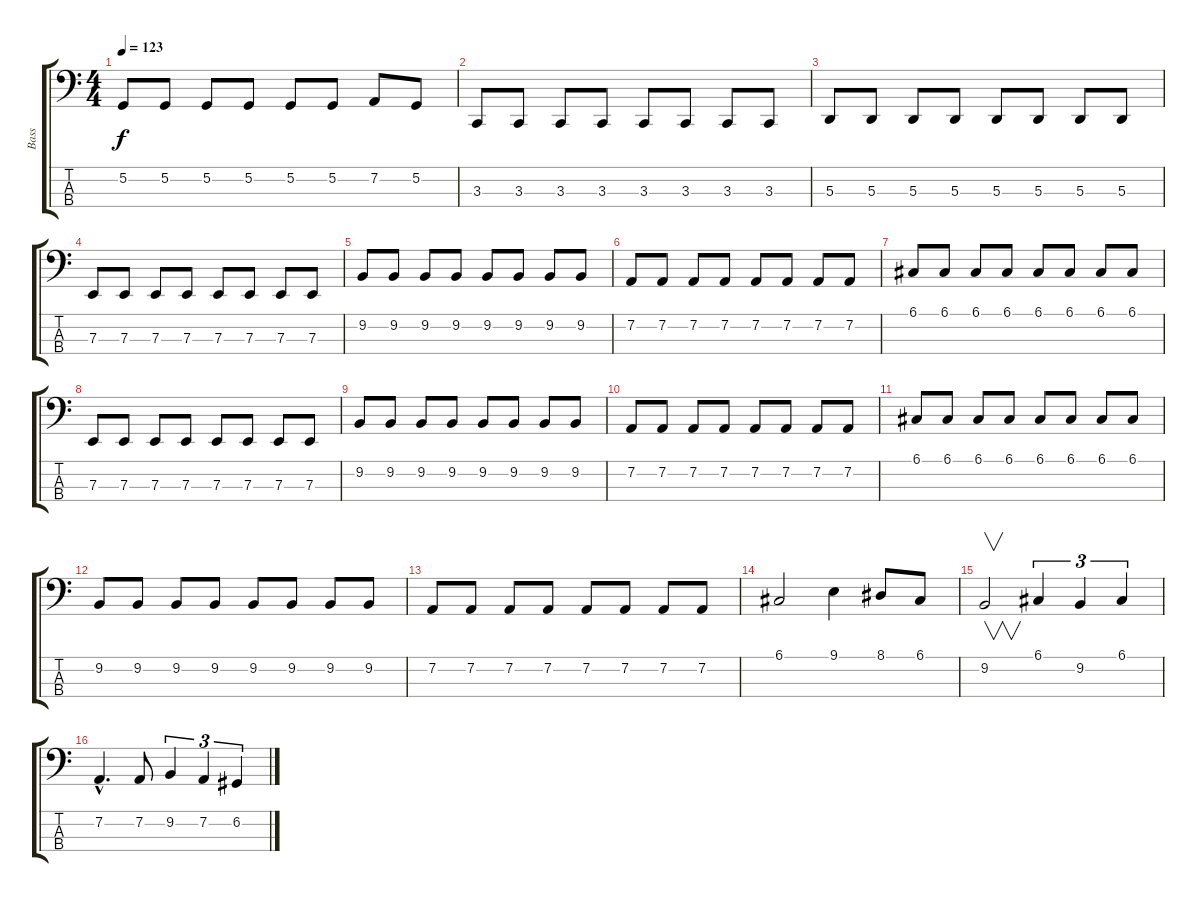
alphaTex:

\track ("Bass" "Bass") {instrument slapbass1}
\staff {score tabs}
\tuning (G1 D1 A0 E0) {hide}
\ts (4 4)
\tempo 123
\clef f4
\ks c
5.2.8{dy f} 5.2.8 5.2.8 5.2.8 5.2.8 5.2.8 7.2.8 5.2.8 |
3.3.8 3.3.8 3.3.8 3.3.8 3.3.8 3.3.8 3.3.8 3.3.8 |
5.3.8 5.3.8 5.3.8 5.3.8 5.3.8 5.3.8 5.3.8 5.3.8 |
7.3.8 7.3.8 7.3.8 7.3.8 7.3.8 7.3.8 7.3.8 7.3.8 |
9.2.8 9.2.8 9.2.8 9.2.8 9.2.8 9.2.8 9.2.8 9.2.8 |
7.2.8 7.2.8 7.2.8 7.2.8 7.2.8 7.2.8 7.2.8 7.2.8 |
6.1.8 6.1.8 6.1.8 6.1.8 6.1.8 6.1.8 6.1.8 6.1.8 |
7.3.8 7.3.8 7.3.8 7.3.8 7.3.8 7.3.8 7.3.8 7.3.8 |
9.2.8 9.2.8 9.2.8 9.2.8 9.2.8 9.2.8 9.2.8 9.2.8 |
7.2.8 7.2.8 7.2.8 7.2.8 7.2.8 7.2.8 7.2.8 7.2.8 |
6.1.8 6.1.8 6.1.8 6.1.8 6.1.8 6.1.8 6.1.8 6.1.8 |
9.2.8 9.2.8 9.2.8 9.2.8 9.2.8 9.2.8 9.2.8 9.2.8 |
7.2.8 7.2.8 7.2.8 7.2.8 7.2.8 7.2.8 7.2.8 7.2.8 |
6.1.2 9.1.4 8.1.8 6.1.8 |
9.2.2{v} 6.1.4{tu (3 2)} 9.2.4{tu (3 2)} 6.1.4{tu (3 2)} |
7.2{hac}.4{d} 7.2.8 9.2.4{tu (3 2)} 7.2.4{tu (3 2)} 6.2.4{tu (3 2)}
